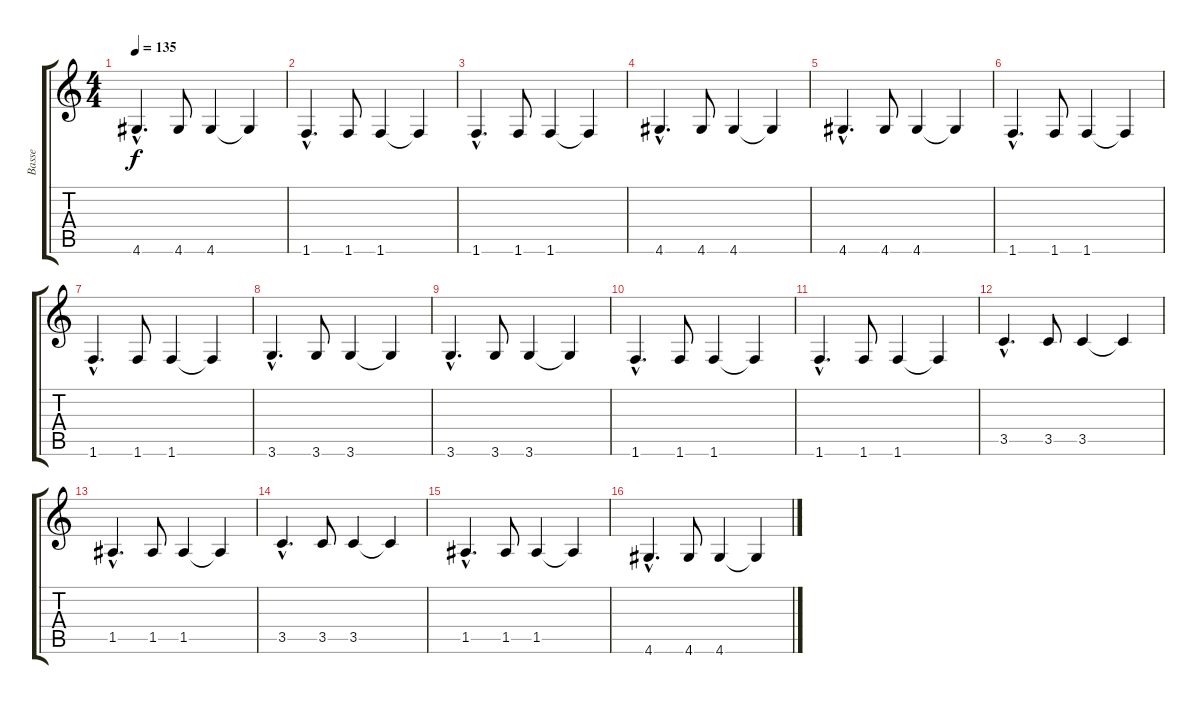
\track ("Basse" "Basse") {instrument acousticguitarnylon}
\staff {score tabs}
\tuning (E4 B3 G3 D3 A2 E2) {hide}
\ts (4 4)
\tempo 135
\clef g2
\ks c
4.6{hac}.4{d dy f} 4.6.8 4.6.4 4.6{t}.4 |
1.6{hac}.4{d} 1.6.8 1.6.4 1.6{t}.4 |
1.6{hac}.4{d} 1.6.8 1.6.4 1.6{t}.4 |
4.6{hac}.4{d} 4.6.8 4.6.4 4.6{t}.4 |
4.6{hac}.4{d} 4.6.8 4.6.4 4.6{t}.4 |
1.6{hac}.4{d} 1.6.8 1.6.4 1.6{t}.4 |
1.6{hac}.4{d} 1.6.8 1.6.4 1.6{t}.4 |
3.6{hac}.4{d} 3.6.8 3.6.4 3.6{t}.4 |
3.6{hac}.4{d} 3.6.8 3.6.4 3.6{t}.4 |
1.6{hac}.4{d} 1.6.8 1.6.4 1.6{t}.4 |
1.6{hac}.4{d} 1.6.8 1.6.4 1.6{t}.4 |
3.5{hac}.4{d} 3.5.8 3.5.4 3.5{t}.4 |
1.5{hac}.4{d} 1.5.8 1.5.4 1.5{t}.4 |
3.5{hac}.4{d} 3.5.8 3.5.4 3.5{t}.4 |
1.5{hac}.4{d} 1.5.8 1.5.4 1.5{t}.4 |
4.6{hac}.4{d} 4.6.8 4.6.4 4.6{t}.4
